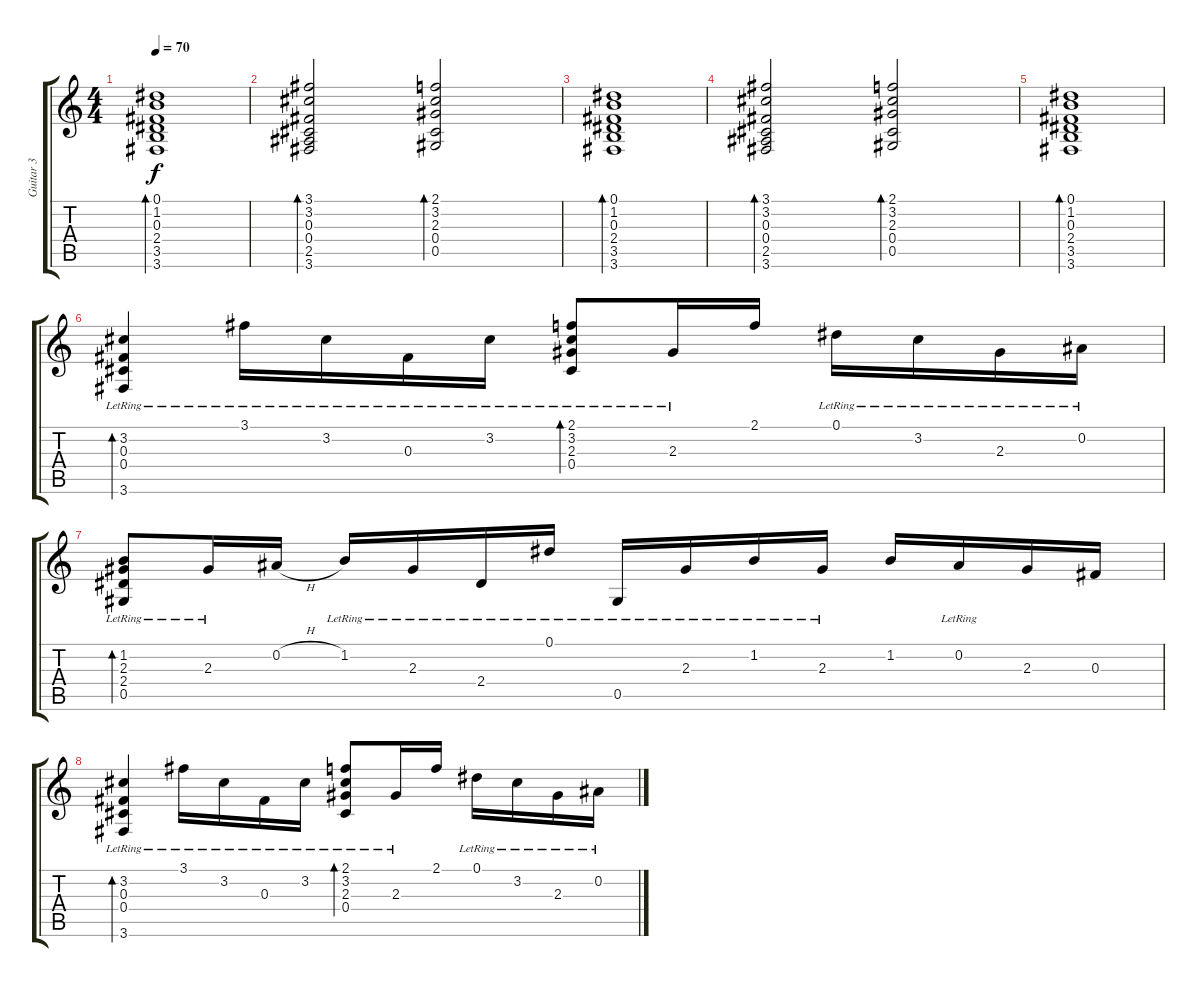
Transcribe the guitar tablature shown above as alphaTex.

\track ("Guitar 3" "Guitar 3") {instrument overdrivenguitar}
\staff {score tabs}
\tuning (Eb4 Bb3 Gb3 Db3 Ab2 Eb2) {hide}
\ts (4 4)
\tempo 70
\clef g2
\ks c
(0.1 1.2 0.3 2.4 3.5 3.6).1{bd 60 dy f} |
(3.1 3.2 0.3 0.4 2.5 3.6).2{bd 60 volume 8 instrument electricguitarjazz} (2.1 3.2 2.3 0.4 0.5).2{bd 60} |
(0.1 1.2 0.3 2.4 3.5 3.6).1{bd 60} |
(3.1 3.2 0.3 0.4 2.5 3.6).2{bd 60 volume 8 instrument electricguitarjazz} (2.1 3.2 2.3 0.4 0.5).2{bd 60} |
(0.1 1.2 0.3 2.4 3.5 3.6).1{bd 60} |
(3.2{lr} 0.3{lr} 0.4{lr} 3.6{lr}).4{bd 60 volume 8 instrument electricguitarjazz} 3.1{lr}.16 3.2{lr}.16 0.3{lr}.16 3.2{lr}.16 (2.1{lr} 3.2{lr} 2.3 0.4{lr}).8{bd 60} 2.3{lr}.16 2.1.16 0.1{lr}.16 3.2{lr}.16 2.3{lr}.16 0.2{lr}.16 |
(1.2{lr} 2.3 2.4{lr} 0.5{lr}).8{bd 60} 2.3{lr}.16 0.2{h}.16 1.2{lr}.16 2.3{lr}.16 2.4{lr}.16 0.1{lr}.16 0.5{lr}.16 2.3{lr}.16 1.2{lr}.16 2.3{lr}.16 1.2.16 0.2{lr}.16 2.3.16 0.3.16 |
(3.2{lr} 0.3{lr} 0.4{lr} 3.6{lr}).4{bd 60} 3.1{lr}.16 3.2{lr}.16 0.3{lr}.16 3.2{lr}.16 (2.1{lr} 3.2{lr} 2.3 0.4{lr}).8{bd 60} 2.3{lr}.16 2.1.16 0.1{lr}.16 3.2{lr}.16 2.3{lr}.16 0.2{lr}.16
